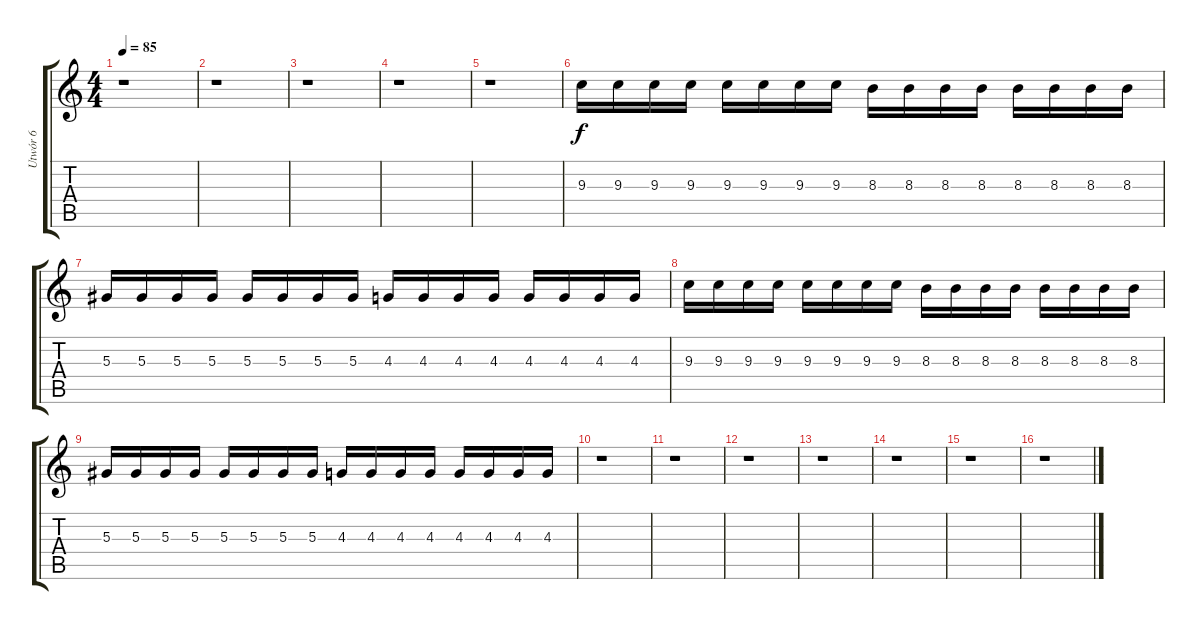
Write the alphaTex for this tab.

\track ("Utwór 6" "Utwór 6") {instrument distortionguitar}
\staff {score tabs}
\tuning (C4 G3 Eb3 Bb2 F2 C2) {hide}
\ts (4 4)
\tempo 85
\clef g2
\ks c
r.1{dy f} |
r.1 |
r.1 |
r.1 |
r.1 |
9.3.16 9.3.16 9.3.16 9.3.16 9.3.16 9.3.16 9.3.16 9.3.16 8.3.16 8.3.16 8.3.16 8.3.16 8.3.16 8.3.16 8.3.16 8.3.16 |
5.3.16 5.3.16 5.3.16 5.3.16 5.3.16 5.3.16 5.3.16 5.3.16 4.3.16 4.3.16 4.3.16 4.3.16 4.3.16 4.3.16 4.3.16 4.3.16 |
9.3.16 9.3.16 9.3.16 9.3.16 9.3.16 9.3.16 9.3.16 9.3.16 8.3.16 8.3.16 8.3.16 8.3.16 8.3.16 8.3.16 8.3.16 8.3.16 |
5.3.16 5.3.16 5.3.16 5.3.16 5.3.16 5.3.16 5.3.16 5.3.16 4.3.16 4.3.16 4.3.16 4.3.16 4.3.16 4.3.16 4.3.16 4.3.16 |
r.1 |
r.1 |
r.1 |
r.1 |
r.1 |
r.1 |
r.1
